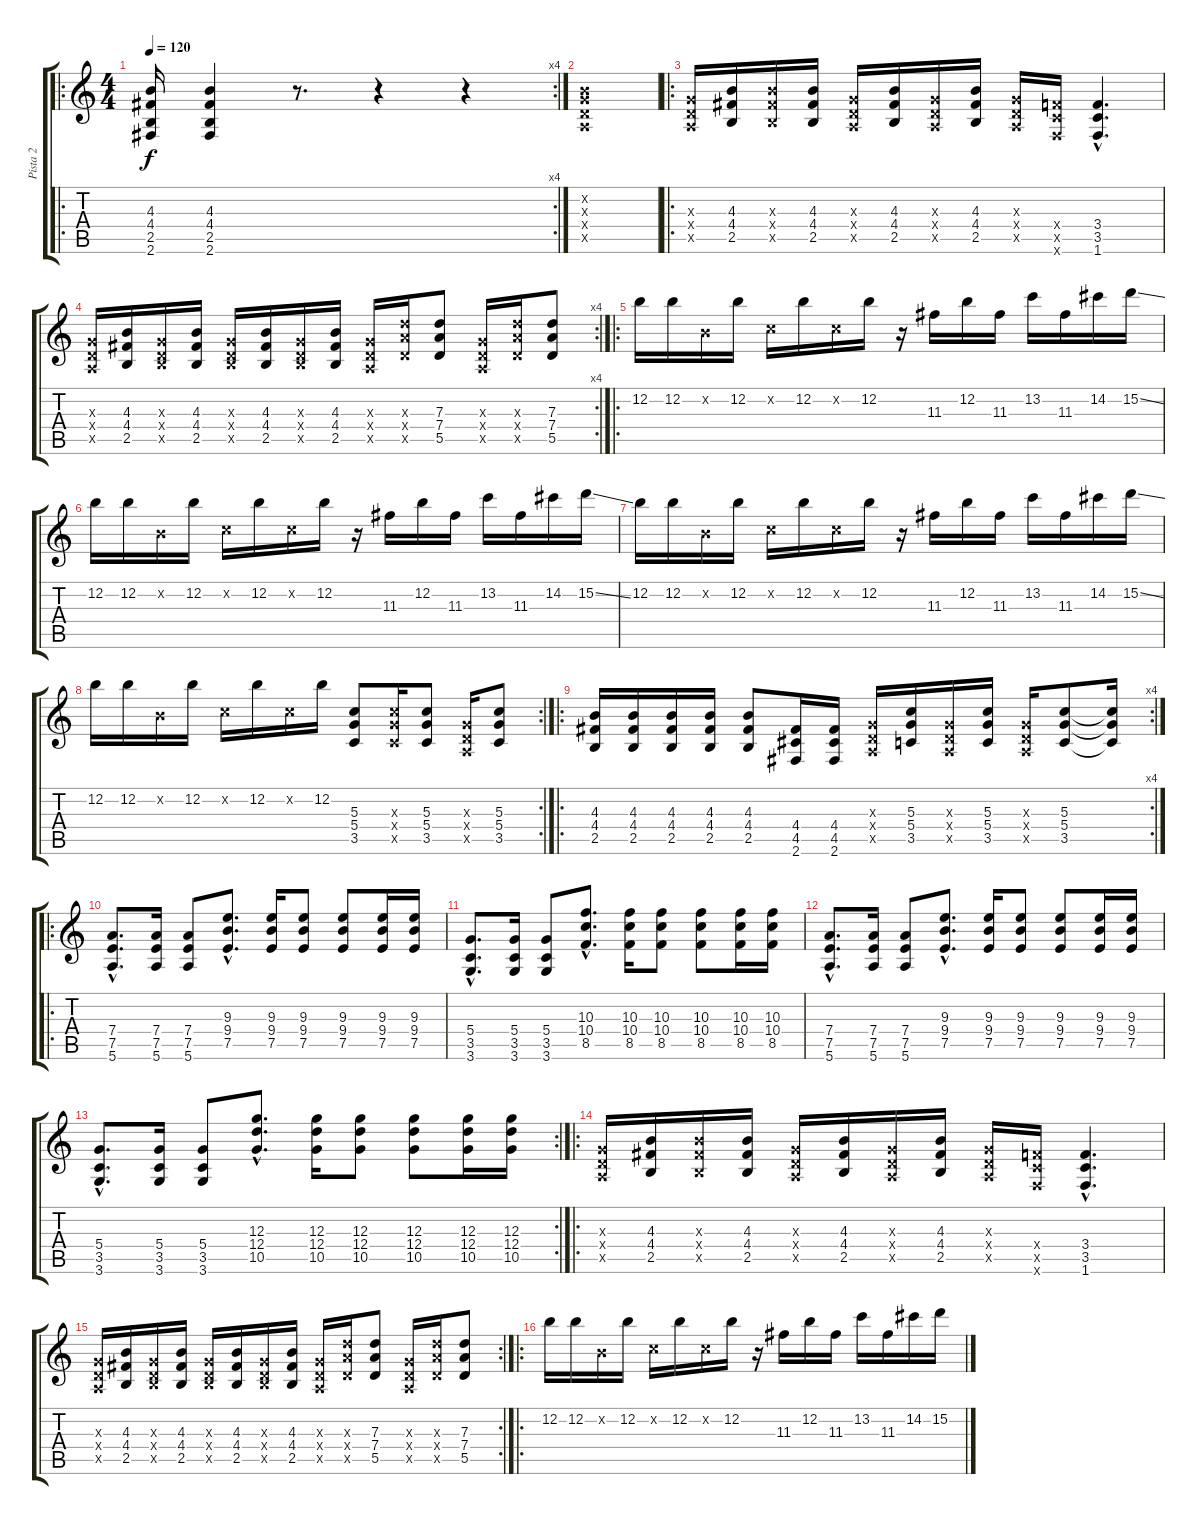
\track ("Pista 2" "Pista 2") {instrument distortionguitar}
\staff {score tabs}
\tuning (E4 B3 G3 D3 A2 E2) {hide}
\ro
\rc 4
\ts (4 4)
\tempo 120
\clef g2
\ks c
(4.3 4.4 2.5 2.6).16{dy f instrument distortionguitar} (4.3 4.4 2.5 2.6).4 r.8{d} r.4 r.4 |
(0.2{x} 0.3{x} 0.4{x} 0.5{x}).1 |
\ro
(0.3{x} 0.4{x} 0.5{x}).16 (4.3 4.4 2.5).16 (4.3{x} 4.4{x} 2.5{x}).16 (4.3 4.4 2.5).16 (0.3{x} 0.4{x} 0.5{x}).16 (4.3 4.4 2.5).16 (0.3{x} 0.4{x} 0.5{x}).16 (4.3 4.4 2.5).16 (0.3{x} 0.4{x} 0.5{x}).16 (3.4{x} 3.5{x} 1.6{x}).16 (3.4{hac} 3.5{hac} 1.6{hac}).4{d} |
\rc 4
(0.3{x} 0.4{x} 0.5{x}).16 (4.3 4.4 2.5).16 (0.3{x} 0.4{x} 2.5{x}).16 (4.3 4.4 2.5).16 (0.3{x} 0.4{x} 2.5{x}).16 (4.3 4.4 2.5).16 (0.3{x} 0.4{x} 2.5{x}).16 (4.3 4.4 2.5).16 (0.3{x} 0.4{x} 0.5{x}).16 (7.3{x} 7.4{x} 5.5{x}).16 (7.3 7.4 5.5).8 (0.3{x} 0.4{x} 0.5{x}).16 (7.3{x} 7.4{x} 5.5{x}).16 (7.3 7.4 5.5).8 |
\ro
12.2.16 12.2.16 0.2{x}.16 12.2.16 1.2{x}.16 12.2.16 1.2{x}.16 12.2.16 r.16 11.3.16 12.2.16 11.3.16 13.2.16 11.3.16 14.2.16 15.2{ss}.16 |
12.2.16 12.2.16 0.2{x}.16 12.2.16 1.2{x}.16 12.2.16 1.2{x}.16 12.2.16 r.16 11.3.16 12.2.16 11.3.16 13.2.16 11.3.16 14.2.16 15.2{ss}.16 |
12.2.16 12.2.16 0.2{x}.16 12.2.16 1.2{x}.16 12.2.16 1.2{x}.16 12.2.16 r.16 11.3.16 12.2.16 11.3.16 13.2.16 11.3.16 14.2.16 15.2{ss}.16 |
\rc 2
12.2.16 12.2.16 0.2{x}.16 12.2.16 1.2{x}.16 12.2.16 1.2{x}.16 12.2.16 (5.3 5.4 3.5).8 (5.3{x} 5.4{x} 3.5{x}).16 (5.3 5.4 3.5).8 (0.3{x} 0.4{x} 0.5{x}).16 (5.3 5.4 3.5).8 |
\ro
\rc 4
(4.3 4.4 2.5).16 (4.3 4.4 2.5).16 (4.3 4.4 2.5).16 (4.3 4.4 2.5).16 (4.3 4.4 2.5).8 (4.4 4.5 2.6).16 (4.4 4.5 2.6).16 (0.3{x} 0.4{x} 0.5{x}).16 (5.3 5.4 3.5).16 (0.3{x} 0.4{x} 0.5{x}).16 (5.3 5.4 3.5).16 (0.3{x} 0.4{x} 0.5{x}).16 (5.3 5.4 3.5).8 (5.3{t} 5.4{t} 3.5{t}).16 |
\ro
(7.4{hac} 7.5{hac} 5.6{hac}).8{d} (7.4 7.5 5.6).16 (7.4 7.5 5.6).8 (9.3{hac} 9.4{hac} 7.5{hac}).8{d} (9.3 9.4 7.5).16 (9.3 9.4 7.5).8 (9.3 9.4 7.5).8 (9.3 9.4 7.5).16 (9.3 9.4 7.5).16 |
(5.4{hac} 3.5{hac} 3.6{hac}).8{d} (5.4 3.5 3.6).16 (5.4 3.5 3.6).8 (10.3{hac} 10.4{hac} 8.5{hac}).8{d} (10.3 10.4 8.5).16 (10.3 10.4 8.5).8 (10.3 10.4 8.5).8 (10.3 10.4 8.5).16 (10.3 10.4 8.5).16 |
(7.4{hac} 7.5{hac} 5.6{hac}).8{d} (7.4 7.5 5.6).16 (7.4 7.5 5.6).8 (9.3{hac} 9.4{hac} 7.5{hac}).8{d} (9.3 9.4 7.5).16 (9.3 9.4 7.5).8 (9.3 9.4 7.5).8 (9.3 9.4 7.5).16 (9.3 9.4 7.5).16 |
\rc 2
(5.4{hac} 3.5{hac} 3.6{hac}).8{d} (5.4 3.5 3.6).16 (5.4 3.5 3.6).8 (12.3{hac} 12.4{hac} 10.5{hac}).8{d} (12.3 12.4 10.5).16 (12.3 12.4 10.5).8 (12.3 12.4 10.5).8 (12.3 12.4 10.5).16 (12.3 12.4 10.5).16 |
\ro
(0.3{x} 0.4{x} 0.5{x}).16 (4.3 4.4 2.5).16 (4.3{x} 4.4{x} 2.5{x}).16 (4.3 4.4 2.5).16 (0.3{x} 0.4{x} 0.5{x}).16 (4.3 4.4 2.5).16 (0.3{x} 0.4{x} 0.5{x}).16 (4.3 4.4 2.5).16 (0.3{x} 0.4{x} 0.5{x}).16 (3.4{x} 3.5{x} 1.6{x}).16 (3.4{hac} 3.5{hac} 1.6{hac}).4{d} |
\rc 2
(0.3{x} 0.4{x} 0.5{x}).16 (4.3 4.4 2.5).16 (0.3{x} 0.4{x} 2.5{x}).16 (4.3 4.4 2.5).16 (0.3{x} 0.4{x} 2.5{x}).16 (4.3 4.4 2.5).16 (0.3{x} 0.4{x} 2.5{x}).16 (4.3 4.4 2.5).16 (0.3{x} 0.4{x} 0.5{x}).16 (7.3{x} 7.4{x} 5.5{x}).16 (7.3 7.4 5.5).8 (0.3{x} 0.4{x} 0.5{x}).16 (7.3{x} 7.4{x} 5.5{x}).16 (7.3 7.4 5.5).8 |
\ro
12.2.16 12.2.16 0.2{x}.16 12.2.16 1.2{x}.16 12.2.16 1.2{x}.16 12.2.16 r.16 11.3.16 12.2.16 11.3.16 13.2.16 11.3.16 14.2.16 15.2{ss}.16
